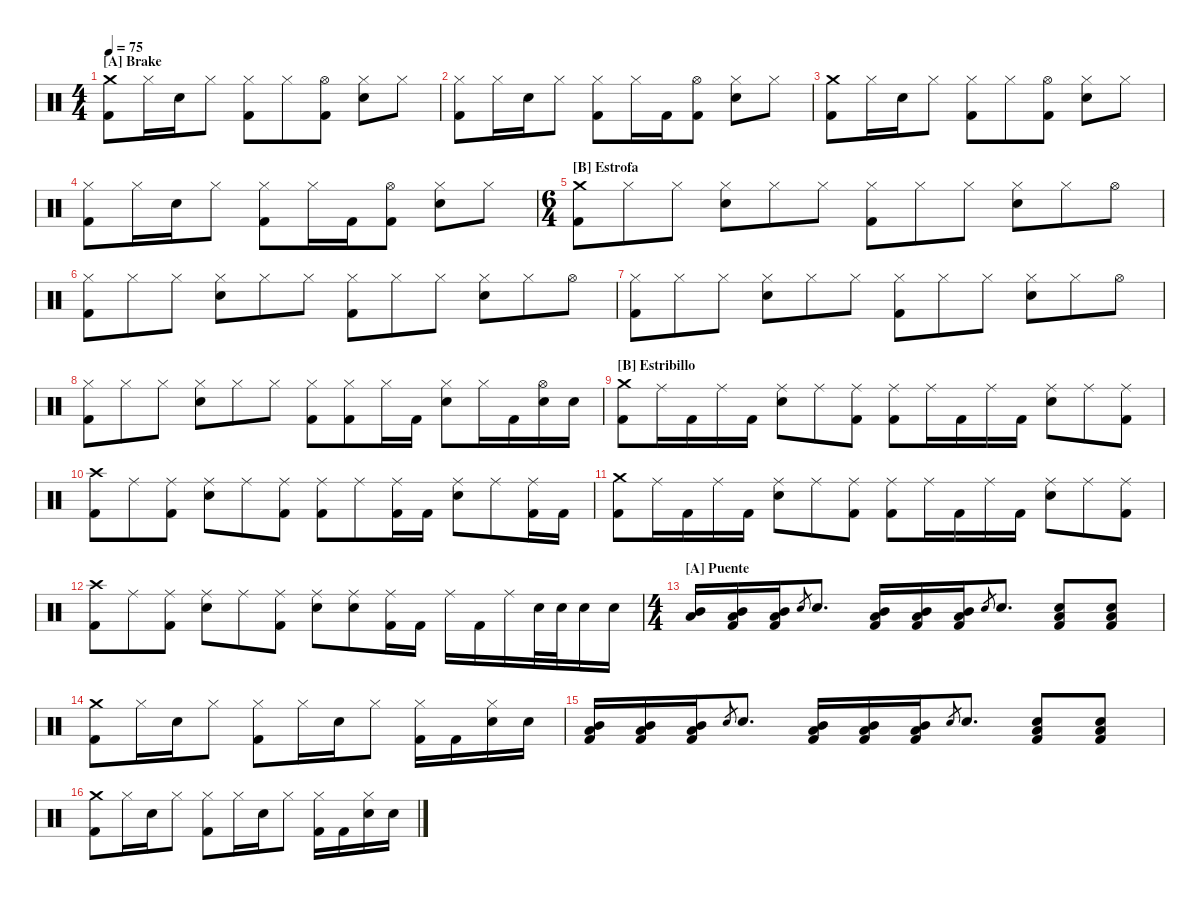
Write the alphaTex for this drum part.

\defaultSystemsLayout 4
\hideDynamics
\bracketExtendMode nobrackets
\singleTrackTrackNamePolicy hidden
\multiTrackTrackNamePolicy hidden
\otherSystemsTrackNameOrientation horizontal
\track ("Drums" "Drums") {instrument percussion}
\staff {score}
\articulation defaults
\ts (4 4)
\beaming (8 3 3 3 3)
\section ("A" "Brake")
\tempo 75
\clef neutral
\ks c
("Crash medium (hit)" "Kick (hit) 2").8{dy f} "Hi-Hat (closed)".16 "Snare (hit) 2".16 "Hi-Hat (closed)".8 ("Hi-Hat (closed)" "Kick (hit) 2").8 "Hi-Hat (closed)".8 ("Hi-Hat (open)" "Kick (hit) 2").8 ("Hi-Hat (closed)" "Snare (hit) 2").8 "Hi-Hat (closed)".8 |
("Hi-Hat (closed)" "Kick (hit) 2").8 "Hi-Hat (closed)".16 "Snare (hit) 2".16 "Hi-Hat (closed)".8 ("Hi-Hat (closed)" "Kick (hit) 2").8 "Hi-Hat (closed)".16 "Kick (hit) 2".16 ("Hi-Hat (open)" "Kick (hit) 2").8 ("Hi-Hat (closed)" "Snare (hit) 2").8 "Hi-Hat (closed)".8 |
("Crash medium (hit)" "Kick (hit) 2").8 "Hi-Hat (closed)".16 "Snare (hit) 2".16 "Hi-Hat (closed)".8 ("Hi-Hat (closed)" "Kick (hit) 2").8 "Hi-Hat (closed)".8 ("Hi-Hat (open)" "Kick (hit) 2").8 ("Hi-Hat (closed)" "Snare (hit) 2").8 "Hi-Hat (closed)".8 |
("Hi-Hat (closed)" "Kick (hit) 2").8 "Hi-Hat (closed)".16 "Snare (hit) 2".16 "Hi-Hat (closed)".8 ("Hi-Hat (closed)" "Kick (hit) 2").8 "Hi-Hat (closed)".16 "Kick (hit) 2".16 ("Hi-Hat (open)" "Kick (hit) 2").8 ("Hi-Hat (closed)" "Snare (hit) 2").8 "Hi-Hat (closed)".8 |
\ts (6 4)
\beaming (8 3 3 3 3)
\section ("B" "Estrofa")
("Crash medium (hit)" "Kick (hit) 2").8 "Hi-Hat (closed)".8 "Hi-Hat (closed)".8 ("Hi-Hat (closed)" "Snare (hit) 2").8 "Hi-Hat (closed)".8 "Hi-Hat (closed)".8 ("Hi-Hat (closed)" "Kick (hit) 2").8 "Hi-Hat (closed)".8 "Hi-Hat (closed)".8 ("Hi-Hat (closed)" "Snare (hit) 2").8 "Hi-Hat (closed)".8 "Hi-Hat (open)".8 |
("Hi-Hat (closed)" "Kick (hit) 2").8 "Hi-Hat (closed)".8 "Hi-Hat (closed)".8 ("Hi-Hat (closed)" "Snare (hit) 2").8 "Hi-Hat (closed)".8 "Hi-Hat (closed)".8 ("Hi-Hat (closed)" "Kick (hit) 2").8 "Hi-Hat (closed)".8 "Hi-Hat (closed)".8 ("Hi-Hat (closed)" "Snare (hit) 2").8 "Hi-Hat (closed)".8 "Hi-Hat (open)".8 |
("Hi-Hat (closed)" "Kick (hit) 2").8 "Hi-Hat (closed)".8 "Hi-Hat (closed)".8 ("Hi-Hat (closed)" "Snare (hit) 2").8 "Hi-Hat (closed)".8 "Hi-Hat (closed)".8 ("Hi-Hat (closed)" "Kick (hit) 2").8 "Hi-Hat (closed)".8 "Hi-Hat (closed)".8 ("Hi-Hat (closed)" "Snare (hit) 2").8 "Hi-Hat (closed)".8 "Hi-Hat (open)".8 |
("Hi-Hat (closed)" "Kick (hit) 2").8 "Hi-Hat (closed)".8 "Hi-Hat (closed)".8 ("Hi-Hat (closed)" "Snare (hit) 2").8 "Hi-Hat (closed)".8 "Hi-Hat (closed)".8 ("Hi-Hat (closed)" "Kick (hit) 2").8 ("Hi-Hat (closed)" "Kick (hit) 2").8 "Hi-Hat (closed)".16 "Kick (hit) 2".16 ("Hi-Hat (closed)" "Snare (hit) 2").8 "Hi-Hat (closed)".16 "Kick (hit) 2".16 ("Hi-Hat (open)" "Snare (hit) 2").16 "Snare (hit) 2".16 |
\section ("B" "Estribillo")
("Crash medium (hit)" "Kick (hit) 2").8 "Ride (middle)".16 "Kick (hit) 2".16 "Ride (middle)".16 "Kick (hit) 2".16 ("Ride (middle)" "Snare (hit) 2").8 "Ride (middle)".8 ("Ride (middle)" "Kick (hit) 2").8 ("Ride (middle)" "Kick (hit) 2").8 "Ride (middle)".16 "Kick (hit) 2".16 "Ride (middle)".16 "Kick (hit) 2".16 ("Ride (middle)" "Snare (hit) 2").8 "Ride (middle)".8 ("Ride (middle)" "Kick (hit) 2").8 |
("Crash high (hit)" "Kick (hit) 2").8 "Ride (middle)".8 ("Ride (middle)" "Kick (hit) 2").8 ("Ride (middle)" "Snare (hit) 2").8 "Ride (middle)".8 ("Ride (middle)" "Kick (hit) 2").8 ("Ride (middle)" "Kick (hit) 2").8 "Ride (middle)".8 ("Ride (middle)" "Kick (hit) 2").16 "Kick (hit) 2".16 ("Ride (middle)" "Snare (hit) 2").8 "Ride (middle)".8 ("Ride (middle)" "Kick (hit) 2").16 "Kick (hit) 2".16 |
("Crash medium (hit)" "Kick (hit) 2").8 "Ride (middle)".16 "Kick (hit) 2".16 "Ride (middle)".16 "Kick (hit) 2".16 ("Ride (middle)" "Snare (hit) 2").8 "Ride (middle)".8 ("Ride (middle)" "Kick (hit) 2").8 ("Ride (middle)" "Kick (hit) 2").8 "Ride (middle)".16 "Kick (hit) 2".16 "Ride (middle)".16 "Kick (hit) 2".16 ("Ride (middle)" "Snare (hit) 2").8 "Ride (middle)".8 ("Ride (middle)" "Kick (hit) 2").8 |
("Crash high (hit)" "Kick (hit) 2").8 "Ride (middle)".8 ("Ride (middle)" "Kick (hit) 2").8 ("Ride (middle)" "Snare (hit) 2").8 "Ride (middle)".8 ("Ride (middle)" "Kick (hit) 2").8 ("Ride (middle)" "Snare (hit) 2").8 ("Ride (middle)" "Snare (hit) 2").8 ("Ride (middle)" "Kick (hit) 2").16 "Kick (hit) 2".16 "Ride (middle)".16 "Kick (hit) 2".16 "Ride (middle)".16 "Snare (hit) 2".32 "Snare (hit) 2".32 "Snare (hit) 2".16 "Snare (hit) 2".16 |
\ts (4 4)
\beaming (8 3 3 3 3)
\section ("A" "Puente")
("Mid Tom (hit)" "Low Tom (hit)").16 ("Mid Tom (hit)" "Low Tom (hit)" "Kick (hit) 2").16 ("Mid Tom (hit)" "Low Tom (hit)" "Kick (hit) 2").16 "Snare (hit) 2".8{gr} "Snare (hit) 2".8{d} ("Mid Tom (hit)" "Low Tom (hit)" "Kick (hit) 2").16 ("Mid Tom (hit)" "Low Tom (hit)" "Kick (hit) 2").16 ("Mid Tom (hit)" "Low Tom (hit)" "Kick (hit) 2").16 "Snare (hit) 2".8{gr} "Snare (hit) 2".8{d} ("Low Tom (hit)" "Snare (hit) 2" "Kick (hit) 2").8 ("Low Tom (hit)" "Snare (hit) 2" "Kick (hit) 2").8 |
("Crash medium (hit)" "Kick (hit) 2").8 "Hi-Hat (closed)".16 "Snare (hit) 2".16 "Hi-Hat (closed)".8 ("Hi-Hat (closed)" "Kick (hit) 2").8 "Hi-Hat (closed)".16 "Snare (hit) 2".16 "Hi-Hat (closed)".8 ("Hi-Hat (closed)" "Kick (hit) 2").16 "Kick (hit) 2".16 ("Hi-Hat (closed)" "Snare (hit) 2").16 "Snare (hit) 2".16 |
("Mid Tom (hit)" "Low Tom (hit)" "Kick (hit) 2").16 ("Mid Tom (hit)" "Low Tom (hit)" "Kick (hit) 2").16 ("Mid Tom (hit)" "Low Tom (hit)" "Kick (hit) 2").16 "Snare (hit) 2".8{gr} "Snare (hit) 2".8{d} ("Mid Tom (hit)" "Low Tom (hit)" "Kick (hit) 2").16 ("Mid Tom (hit)" "Low Tom (hit)" "Kick (hit) 2").16 ("Mid Tom (hit)" "Low Tom (hit)" "Kick (hit) 2").16 "Snare (hit) 2".8{gr} "Snare (hit) 2".8{d} ("Low Tom (hit)" "Snare (hit) 2" "Kick (hit) 2").8 ("Low Tom (hit)" "Snare (hit) 2" "Kick (hit) 2").8 |
("Crash medium (hit)" "Kick (hit) 2").8 "Hi-Hat (closed)".16 "Snare (hit) 2".16 "Hi-Hat (closed)".8 ("Hi-Hat (closed)" "Kick (hit) 2").8 "Hi-Hat (closed)".16 "Snare (hit) 2".16 "Hi-Hat (closed)".8 ("Hi-Hat (closed)" "Kick (hit) 2").16 "Kick (hit) 2".16 ("Hi-Hat (closed)" "Snare (hit) 2").16 "Snare (hit) 2".16
